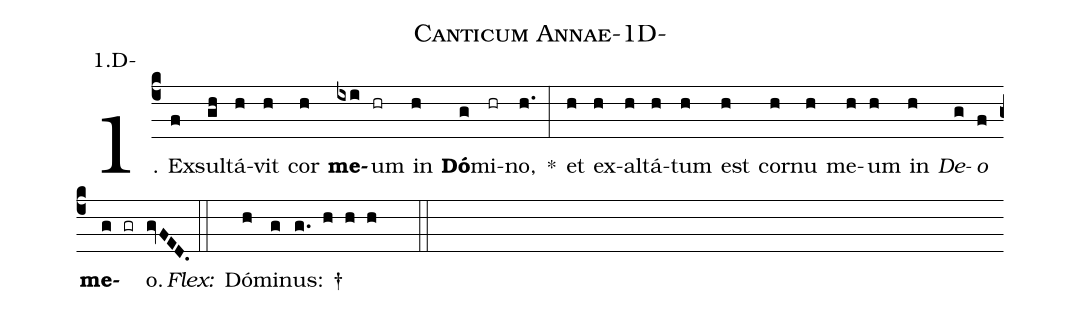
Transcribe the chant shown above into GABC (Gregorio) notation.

name: Canticum Annae-1D-;
annotation: 1.D-;
%%
(c4)1. Ex(f)sul(gh)tá(h)vit(h) cor(h) <b>me</b>(ixi)um(hr) in(h) <b>Dó</b>(g)mi(hr)no,(h.) *(:) et(h) ex(h)al(h)tá(h)tum(h) est(h) cor(h)nu(h) me(h)um(h) in(h) <i>De</i>(g)<i>o</i>(f) <b>me</b>(g gr)o.(gvFED.) (::)
<i>Flex:</i>()  Dó(h)mi(g)nus: †(g. h h h  ::)
